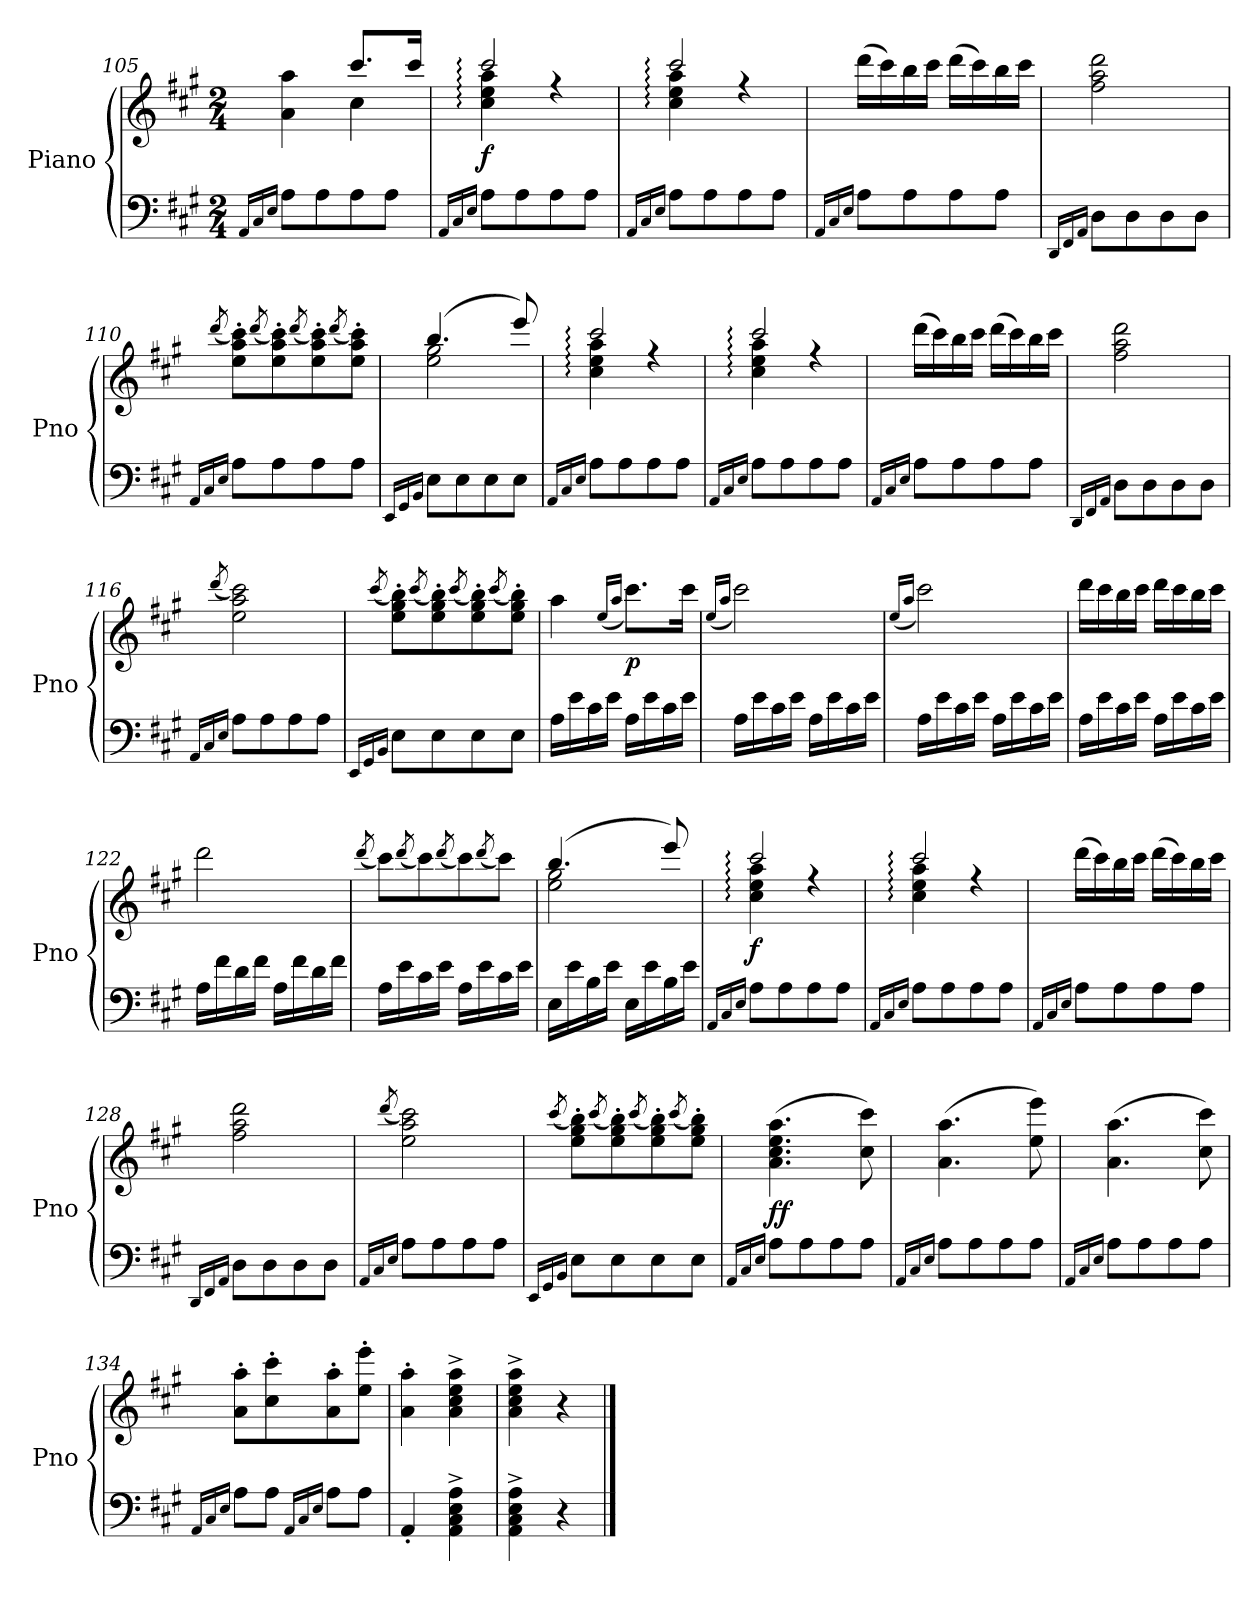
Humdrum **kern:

**kern	**kern	**dynam
*part1	*part1	*part1
*staff2	*staff1	*staff1/2
*I"Piano	*	*
*I'Pno	*	*
*clefF4	*clefG2	*
*k[f#c#g#]	*k[f#c#g#]	*
*M2/4	*M2/4	*
=105	=105	=105
16qAA/LL	.	.
16qC#/	.	.
16qE/JJ	.	.
*	*^	*
8A\L	4a\ 4aa\	4ryy	.
8A\	.	.	.
8A\	4cc#\	8.ccc#/L	.
8A\J	.	.	.
.	.	16ccc#/Jk	.
*	*v	*v	*
=106	=106	=106
16qAA/LL	.	.
16qC#/	.	.
16qE/JJ	.	.
*	*^	*
*	*	*^	*
!	!	!	!	!LO:DY:b
8A\L	2ccc#:/	4cc#\ 4ee\ 4aa\	4cc#yy: 4eeyy: 4aayy: [4ccc#yy:	f
8A\	.	.	.	.
8A\	.	4rff	4ccc#yy]	.
8A\J	.	.	.	.
=107	=107	=107	=107	=107
16qAA/LL	.	.	.	.
16qC#/	.	.	.	.
16qE/JJ	.	.	.	.
8A\L	2ccc#:/	4cc#\ 4ee\ 4aa\	4cc#yy: 4eeyy: 4aayy: [4ccc#yy:	.
8A\	.	.	.	.
8A\	.	4rff	4ccc#yy]	.
8A\J	.	.	.	.
*	*v	*v	*v	*
!!LO:LB:g=z
=108	=108	=108
16qAA/LL	.	.
16qC#/	.	.
16qE/JJ	.	.
8A\L	(16ddd\LL	.
.	16ccc#\)	.
8A\	16bb\	.
.	16ccc#\JJ	.
8A\	(16ddd\LL	.
.	16ccc#\)	.
8A\J	16bb\	.
.	16ccc#\JJ	.
=109	=109	=109
16qDD/LL	.	.
16qFF#/	.	.
16qAA/JJ	.	.
8D\L	2ff#\ 2aa\ 2ddd\	.
8D\	.	.
8D\	.	.
8D\J	.	.
=110	=110	=110
16qAA/LL	.	.
16qC#/	.	.
16qE/JJ	(8qddd/	.
8A\L	8ee\' 8aa\' 8ccc#\'L)	.
.	(8qddd/	.
8A\	8ee\' 8aa\' 8ccc#\')	.
.	(8qddd/	.
8A\	8ee\' 8aa\' 8ccc#\')	.
.	(8qddd/	.
8A\J	8ee\' 8aa\' 8ccc#\'J)	.
=111	=111	=111
16qEE/LL	.	.
16qGG#/	.	.
16qBB/JJ	.	.
*	*^	*
8E\L	(4.bb/	2ee\ 2gg#\	.
8E\	.	.	.
8E\	.	.	.
8E\J	8eee/)	.	.
*	*v	*v	*
!!LO:PB:g=z
=112	=112	=112
16qAA/LL	.	.
16qC#/	.	.
16qE/JJ	.	.
*	*^	*
*	*	*^	*
8A\L	2ccc#:/	4cc#\ 4ee\ 4aa\	4cc#yy: 4eeyy: 4aayy: [4ccc#yy:	.
8A\	.	.	.	.
8A\	.	4rff	4ccc#yy]	.
8A\J	.	.	.	.
=113	=113	=113	=113	=113
16qAA/LL	.	.	.	.
16qC#/	.	.	.	.
16qE/JJ	.	.	.	.
8A\L	2ccc#:/	4cc#\ 4ee\ 4aa\	4cc#yy: 4eeyy: 4aayy: [4ccc#yy:	.
8A\	.	.	.	.
8A\	.	4rff	4ccc#yy]	.
8A\J	.	.	.	.
*	*v	*v	*v	*
=114	=114	=114
16qAA/LL	.	.
16qC#/	.	.
16qE/JJ	.	.
8A\L	(16ddd\LL	.
.	16ccc#\)	.
8A\	16bb\	.
.	16ccc#\JJ	.
8A\	(16ddd\LL	.
.	16ccc#\)	.
8A\J	16bb\	.
.	16ccc#\JJ	.
=115	=115	=115
16qDD/LL	.	.
16qFF#/	.	.
16qAA/JJ	.	.
8D\L	2ff#\ 2aa\ 2ddd\	.
8D\	.	.
8D\	.	.
8D\J	.	.
!!LO:LB:g=z
=116	=116	=116
16qAA/LL	.	.
16qC#/	.	.
16qE/JJ	(8qddd/	.
8A\L	2ee\ 2aa\ 2ccc#\)	.
8A\	.	.
8A\	.	.
8A\J	.	.
=117	=117	=117
16qEE/LL	.	.
16qGG#/	.	.
16qBB/JJ	(8qccc#/	.
8E\L	8ee\' 8gg#\' 8bb\'L)	.
.	(8qccc#/	.
8E\	8ee\' 8gg#\' 8bb\')	.
.	(8qccc#/	.
8E\	8ee\' 8gg#\' 8bb\')	.
.	(8qccc#/	.
8E\J	8ee\' 8gg#\' 8bb\'J)	.
=118	=118	=118
16A\LL	4aa\	.
16e\	.	.
16c#\	.	.
16e\JJ	.	.
.	(16qee/LL	.
.	16qaa/JJ	.
!	!	!LO:DY:b
16A\LL	8.ccc#\L)	p
16e\	.	.
16c#\	.	.
16e\JJ	16ccc#\Jk	.
=119	=119	=119
.	(16qee/LL	.
.	16qaa/JJ	.
16A\LL	2ccc#\)	.
16e\	.	.
16c#\	.	.
16e\JJ	.	.
16A\LL	.	.
16e\	.	.
16c#\	.	.
16e\JJ	.	.
!!LO:LB:g=z
=120	=120	=120
.	(16qee/LL	.
.	16qaa/JJ	.
16A\LL	2ccc#\)	.
16e\	.	.
16c#\	.	.
16e\JJ	.	.
16A\LL	.	.
16e\	.	.
16c#\	.	.
16e\JJ	.	.
=121	=121	=121
16A\LL	16ddd\LL	.
16e\	16ccc#\	.
16c#\	16bb\	.
16e\JJ	16ccc#\JJ	.
16A\LL	16ddd\LL	.
16e\	16ccc#\	.
16c#\	16bb\	.
16e\JJ	16ccc#\JJ	.
=122	=122	=122
16A\LL	2ddd\	.
16f#\	.	.
16d\	.	.
16f#\JJ	.	.
16A\LL	.	.
16f#\	.	.
16d\	.	.
16f#\JJ	.	.
=123	=123	=123
.	(8qddd/	.
16A\LL	8ccc#\L)	.
16e\	.	.
.	(8qddd/	.
16c#\	8ccc#\)	.
16e\JJ	.	.
.	(8qddd/	.
16A\LL	8ccc#\)	.
16e\	.	.
.	(8qddd/	.
16c#\	8ccc#\J)	.
16e\JJ	.	.
!!LO:LB:g=z
=124	=124	=124
*	*^	*
16E\LL	(4.bb/	2ee\ 2gg#\	.
16e\	.	.	.
16B\	.	.	.
16e\JJ	.	.	.
16E\LL	.	.	.
16e\	.	.	.
16B\	8eee/)	.	.
16e\JJ	.	.	.
*	*v	*v	*
=125	=125	=125
16qAA/LL	.	.
16qC#/	.	.
16qE/JJ	.	.
*	*^	*
*	*	*^	*
!	!	!	!	!LO:DY:b
8A\L	2ccc#:/	4cc#\ 4ee\ 4aa\	4cc#yy: 4eeyy: 4aayy: [4ccc#yy:	f
8A\	.	.	.	.
8A\	.	4rff	4ccc#yy]	.
8A\J	.	.	.	.
=126	=126	=126	=126	=126
16qAA/LL	.	.	.	.
16qC#/	.	.	.	.
16qE/JJ	.	.	.	.
8A\L	2ccc#:/	4cc#\ 4ee\ 4aa\	4cc#yy: 4eeyy: 4aayy: [4ccc#yy:	.
8A\	.	.	.	.
8A\	.	4rff	4ccc#yy]	.
8A\J	.	.	.	.
*	*v	*v	*v	*
=127	=127	=127
16qAA/LL	.	.
16qC#/	.	.
16qE/JJ	.	.
8A\L	(16ddd\LL	.
.	16ccc#\)	.
8A\	16bb\	.
.	16ccc#\JJ	.
8A\	(16ddd\LL	.
.	16ccc#\)	.
8A\J	16bb\	.
.	16ccc#\JJ	.
!!LO:LB:g=z
=128	=128	=128
16qDD/LL	.	.
16qFF#/	.	.
16qAA/JJ	.	.
8D\L	2ff#\ 2aa\ 2ddd\	.
8D\	.	.
8D\	.	.
8D\J	.	.
=129	=129	=129
16qAA/LL	.	.
16qC#/	.	.
16qE/JJ	(8qddd/	.
8A\L	2ee\ 2aa\ 2ccc#\)	.
8A\	.	.
8A\	.	.
8A\J	.	.
=130	=130	=130
16qEE/LL	.	.
16qGG#/	.	.
16qBB/JJ	(8qccc#/	.
8E\L	8ee\' 8gg#\' 8bb\'L)	.
.	(8qccc#/	.
8E\	8ee\' 8gg#\' 8bb\')	.
.	(8qccc#/	.
8E\	8ee\' 8gg#\' 8bb\')	.
.	(8qccc#/	.
8E\J	8ee\' 8gg#\' 8bb\'J)	.
=131	=131	=131
16qAA/LL	.	.
16qC#/	.	.
16qE/JJ	.	.
!	!	!LO:DY:b
8A\L	(4.a\ 4.cc#\ 4.ee\ 4.aa\	ff
8A\	.	.
8A\	.	.
8A\J	8cc#\ 8ccc#\)	.
=132	=132	=132
16qAA/LL	.	.
16qC#/	.	.
16qE/JJ	.	.
8A\L	(4.a\ 4.aa\	.
8A\	.	.
8A\	.	.
8A\J	8ee\ 8eee\)	.
!!LO:LB:g=z
=133	=133	=133
16qAA/LL	.	.
16qC#/	.	.
16qE/JJ	.	.
8A\L	(4.a\ 4.aa\	.
8A\	.	.
8A\	.	.
8A\J	8cc#\ 8ccc#\)	.
=134	=134	=134
16qAA/LL	.	.
16qC#/	.	.
16qE/JJ	.	.
8A\L	8a\' 8aa\'L	.
8A\J	8cc#\' 8ccc#\'	.
16qAA/LL	.	.
16qC#/	.	.
16qE/JJ	.	.
8A\L	8a\' 8aa\'	.
8A\J	8ee\' 8eee\'J	.
=135	=135	=135
4AA'/	4a\' 4aa\'	.
4AA\^ 4C#\^ 4E\^ 4A\^	4a\^ 4cc#\^ 4ee\^ 4aa\^	.
=136	=136	=136
4AA\^ 4C#\^ 4E\^ 4A\^	4a\^ 4cc#\^ 4ee\^ 4aa\^	.
4r	4r	.
==	==	==
*-	*-	*-
